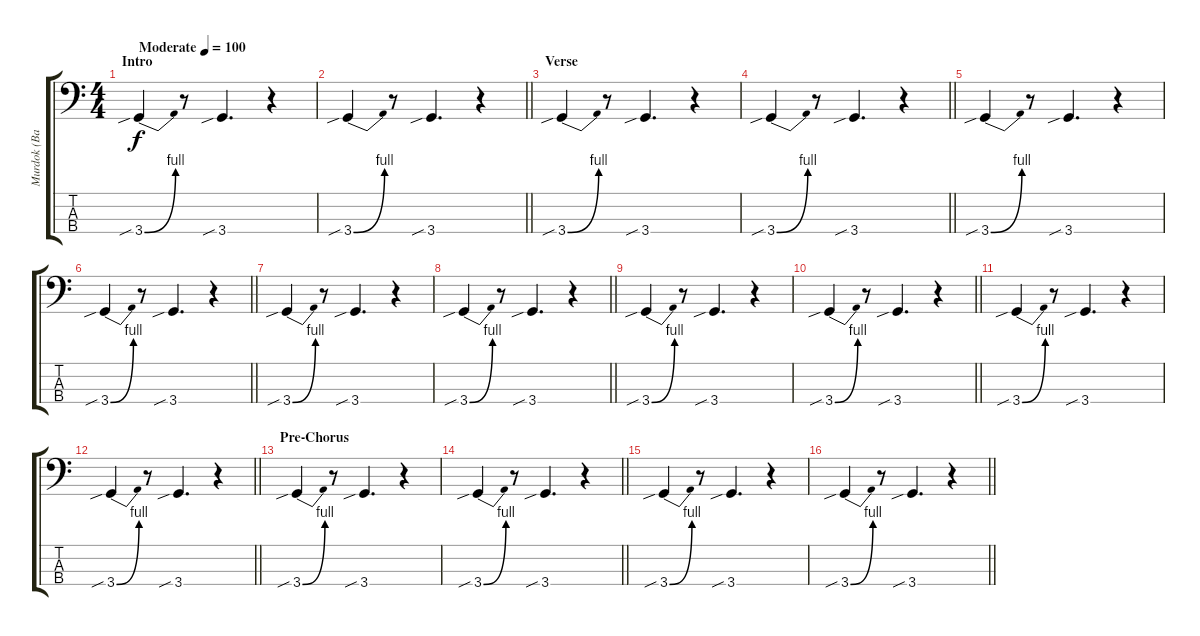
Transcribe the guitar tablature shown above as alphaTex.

\track ("Murdok (Bass)" "Murdok (Ba") {instrument electricbassfinger}
\staff {score tabs}
\tuning (G2 D2 A1 E1) {hide}
\ts (4 4)
\section ("" "Intro")
\tempo (100 "Moderate")
\clef f4
\ks c
3.4{be (bend 0 0 60 4) sib}.4{dy f instrument electricbassfinger} r.8 3.4{sib}.4{d} r.4 |
\barLineRight lightlight
3.4{be (bend 0 0 60 4) sib}.4 r.8 3.4{sib}.4{d} r.4 |
\section ("" "Verse")
3.4{be (bend 0 0 60 4) sib}.4 r.8 3.4{sib}.4{d} r.4 |
\barLineRight lightlight
3.4{be (bend 0 0 60 4) sib}.4 r.8 3.4{sib}.4{d} r.4 |
3.4{be (bend 0 0 60 4) sib}.4 r.8 3.4{sib}.4{d} r.4 |
\barLineRight lightlight
3.4{be (bend 0 0 60 4) sib}.4 r.8 3.4{sib}.4{d} r.4 |
3.4{be (bend 0 0 60 4) sib}.4 r.8 3.4{sib}.4{d} r.4 |
\barLineRight lightlight
3.4{be (bend 0 0 60 4) sib}.4 r.8 3.4{sib}.4{d} r.4 |
3.4{be (bend 0 0 60 4) sib}.4 r.8 3.4{sib}.4{d} r.4 |
\barLineRight lightlight
3.4{be (bend 0 0 60 4) sib}.4 r.8 3.4{sib}.4{d} r.4 |
3.4{be (bend 0 0 60 4) sib}.4 r.8 3.4{sib}.4{d} r.4 |
\barLineRight lightlight
3.4{be (bend 0 0 60 4) sib}.4 r.8 3.4{sib}.4{d} r.4 |
\section ("" "Pre-Chorus")
3.4{be (bend 0 0 60 4) sib}.4 r.8 3.4{sib}.4{d} r.4 |
\barLineRight lightlight
3.4{be (bend 0 0 60 4) sib}.4 r.8 3.4{sib}.4{d} r.4 |
3.4{be (bend 0 0 60 4) sib}.4 r.8 3.4{sib}.4{d} r.4 |
\barLineRight lightlight
3.4{be (bend 0 0 60 4) sib}.4 r.8 3.4{sib}.4{d} r.4
